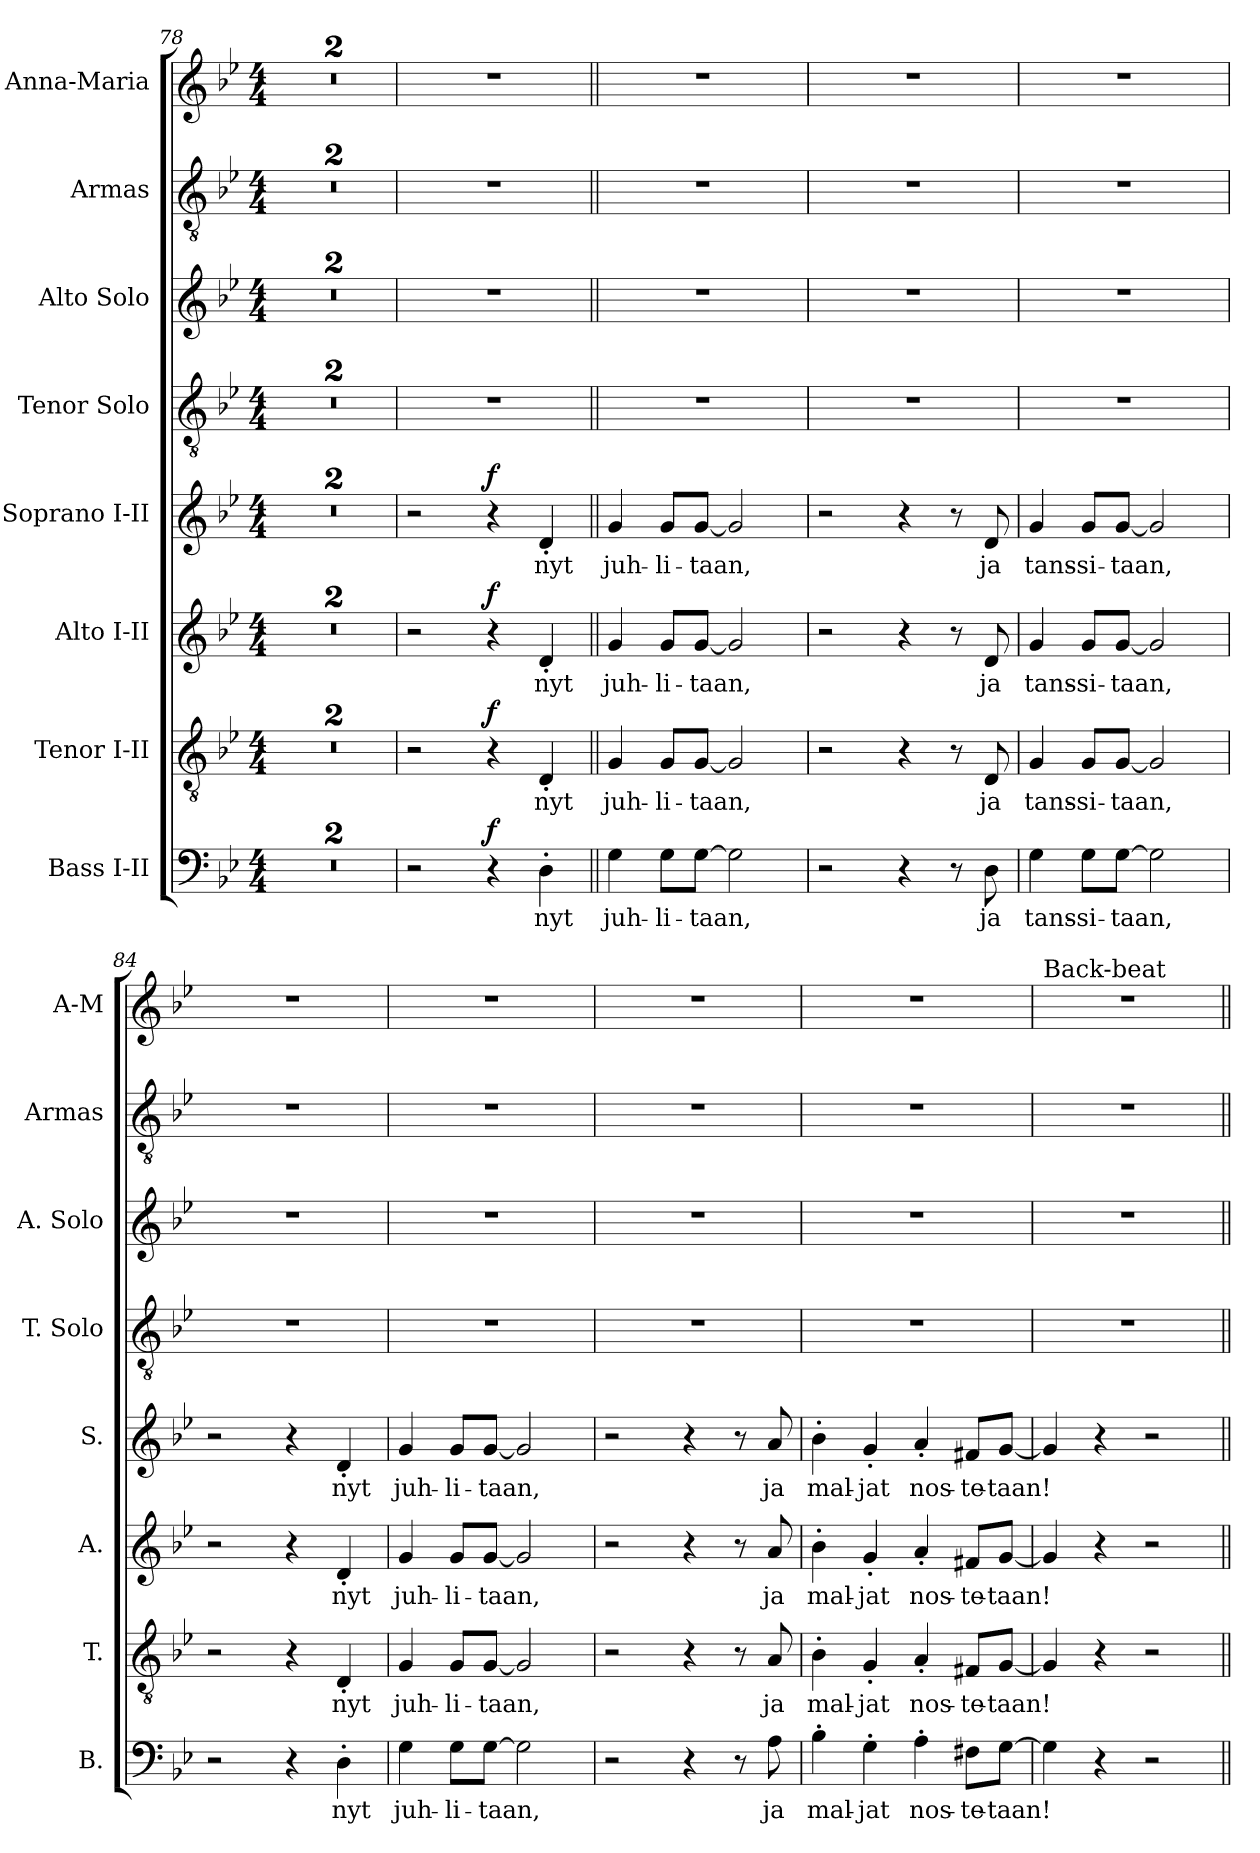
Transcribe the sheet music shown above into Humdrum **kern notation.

**kern	**text	**dynam	**kern	**text	**dynam	**kern	**text	**dynam	**kern	**text	**dynam	**kern	**kern	**kern	**kern
*part8	*part8	*part8	*part7	*part7	*part7	*part6	*part6	*part6	*part5	*part5	*part5	*part4	*part3	*part2	*part1
*staff8	*staff8	*staff8	*staff7	*staff7	*staff7	*staff6	*staff6	*staff6	*staff5	*staff5	*staff5	*staff4	*staff3	*staff2	*staff1
*I"Bass I-II	*	*	*I"Tenor I-II	*	*	*I"Alto I-II	*	*	*I"Soprano I-II	*	*	*I"Tenor Solo	*I"Alto Solo	*I"Armas	*I"Anna-Maria
*I'B.	*	*	*I'T.	*	*	*I'A.	*	*	*I'S.	*	*	*I'T. Solo	*I'A. Solo	*I'Armas	*I'A-M
*clefF4	*	*	*clefGv2	*	*	*clefG2	*	*	*clefG2	*	*	*clefGv2	*clefG2	*clefGv2	*clefG2
*	*	*	*ITrd7c12	*	*	*	*	*	*	*	*	*ITrd7c12	*	*ITrd7c12	*
*k[b-e-]	*	*	*k[b-e-]	*	*	*k[b-e-]	*	*	*k[b-e-]	*	*	*k[b-e-]	*k[b-e-]	*k[b-e-]	*k[b-e-]
*B-:	*	*	*B-:	*	*	*B-:	*	*	*B-:	*	*	*B-:	*B-:	*B-:	*B-:
*M4/4	*	*	*M4/4	*	*	*M4/4	*	*	*M4/4	*	*	*M4/4	*M4/4	*M4/4	*M4/4
=78	=78	=78	=78	=78	=78	=78	=78	=78	=78	=78	=78	=78	=78	=78	=78
1r	.	.	1r	.	.	1r	.	.	1r	.	.	1r	1r	1r	1r
=79	=79	=79	=79	=79	=79	=79	=79	=79	=79	=79	=79	=79	=79	=79	=79
1r	.	.	1r	.	.	1r	.	.	1r	.	.	1r	1r	1r	1r
!!LO:PB:g=z
=80	=80	=80	=80	=80	=80	=80	=80	=80	=80	=80	=80	=80	=80	=80	=80
2r	.	.	2r	.	.	2r	.	.	2r	.	.	1r	1r	1r	1r
4r	.	f	4r	.	f	4r	.	f	4r	.	f	.	.	.	.
!	!LO:LY:b:color=#000000	!	!	!	!	!	!	!	!	!	!	!	!	!	!
!	!	!	!	!LO:LY:b:color=#000000	!	!	!	!	!	!	!	!	!	!	!
!	!	!	!	!	!	!	!LO:LY:b:color=#000000	!	!	!	!	!	!	!	!
!	!	!	!	!	!	!	!	!	!	!LO:LY:b:color=#000000	!	!	!	!	!
4D'i\	nyt	.	4DD'i/	nyt	.	4d'i/	nyt	.	4d'i/	nyt	.	.	.	.	.
=81||	=81||	=81||	=81||	=81||	=81||	=81||	=81||	=81||	=81||	=81||	=81||	=81||	=81||	=81||	=81||
!	!LO:LY:b:color=#000000	!	!	!	!	!	!	!	!	!	!	!	!	!	!
!	!	!	!	!LO:LY:b:color=#000000	!	!	!	!	!	!	!	!	!	!	!
!	!	!	!	!	!	!	!LO:LY:b:color=#000000	!	!	!	!	!	!	!	!
!	!	!	!	!	!	!	!	!	!	!LO:LY:b:color=#000000	!	!	!	!	!
4Gi\	juh-	.	4GGi/	juh-	.	4gi/	juh-	.	4gi/	juh-	.	1r	1r	1r	1r
!	!LO:LY:b:color=#000000	!	!	!	!	!	!	!	!	!	!	!	!	!	!
!	!	!	!	!LO:LY:b:color=#000000	!	!	!	!	!	!	!	!	!	!	!
!	!	!	!	!	!	!	!LO:LY:b:color=#000000	!	!	!	!	!	!	!	!
!	!	!	!	!	!	!	!	!	!	!LO:LY:b:color=#000000	!	!	!	!	!
8Gi\L	-li-	.	8GGi/L	-li-	.	8gi/L	-li-	.	8gi/L	-li-	.	.	.	.	.
!	!LO:LY:b:color=#000000	!	!	!	!	!	!	!	!	!	!	!	!	!	!
!	!	!	!	!LO:LY:b:color=#000000	!	!	!	!	!	!	!	!	!	!	!
!	!	!	!	!	!	!	!LO:LY:b:color=#000000	!	!	!	!	!	!	!	!
!	!	!	!	!	!	!	!	!	!	!LO:LY:b:color=#000000	!	!	!	!	!
[>8Gi\J	-taan,	.	[<8GGi/J	-taan,	.	[<8gi/J	-taan,	.	[<8gi/J	-taan,	.	.	.	.	.
2Gi\]	.	.	2GGi/]	.	.	2gi/]	.	.	2gi/]	.	.	.	.	.	.
=82	=82	=82	=82	=82	=82	=82	=82	=82	=82	=82	=82	=82	=82	=82	=82
2r	.	.	2r	.	.	2r	.	.	2r	.	.	1r	1r	1r	1r
4r	.	.	4r	.	.	4r	.	.	4r	.	.	.	.	.	.
8r	.	.	8r	.	.	8r	.	.	8r	.	.	.	.	.	.
!	!LO:LY:b:color=#000000	!	!	!	!	!	!	!	!	!	!	!	!	!	!
!	!	!	!	!LO:LY:b:color=#000000	!	!	!	!	!	!	!	!	!	!	!
!	!	!	!	!	!	!	!LO:LY:b:color=#000000	!	!	!	!	!	!	!	!
!	!	!	!	!	!	!	!	!	!	!LO:LY:b:color=#000000	!	!	!	!	!
8Di\	ja	.	8DDi/	ja	.	8di/	ja	.	8di/	ja	.	.	.	.	.
=83	=83	=83	=83	=83	=83	=83	=83	=83	=83	=83	=83	=83	=83	=83	=83
!	!LO:LY:b:color=#000000	!	!	!	!	!	!	!	!	!	!	!	!	!	!
!	!	!	!	!LO:LY:b:color=#000000	!	!	!	!	!	!	!	!	!	!	!
!	!	!	!	!	!	!	!LO:LY:b:color=#000000	!	!	!	!	!	!	!	!
!	!	!	!	!	!	!	!	!	!	!LO:LY:b:color=#000000	!	!	!	!	!
4Gi\	tans-	.	4GGi/	tans-	.	4gi/	tans-	.	4gi/	tans-	.	1r	1r	1r	1r
!	!LO:LY:b:color=#000000	!	!	!	!	!	!	!	!	!	!	!	!	!	!
!	!	!	!	!LO:LY:b:color=#000000	!	!	!	!	!	!	!	!	!	!	!
!	!	!	!	!	!	!	!LO:LY:b:color=#000000	!	!	!	!	!	!	!	!
!	!	!	!	!	!	!	!	!	!	!LO:LY:b:color=#000000	!	!	!	!	!
8Gi\L	-si-	.	8GGi/L	-si-	.	8gi/L	-si-	.	8gi/L	-si-	.	.	.	.	.
!	!LO:LY:b:color=#000000	!	!	!	!	!	!	!	!	!	!	!	!	!	!
!	!	!	!	!LO:LY:b:color=#000000	!	!	!	!	!	!	!	!	!	!	!
!	!	!	!	!	!	!	!LO:LY:b:color=#000000	!	!	!	!	!	!	!	!
!	!	!	!	!	!	!	!	!	!	!LO:LY:b:color=#000000	!	!	!	!	!
[>8Gi\J	-taan,	.	[<8GGi/J	-taan,	.	[<8gi/J	-taan,	.	[<8gi/J	-taan,	.	.	.	.	.
2Gi\]	.	.	2GGi/]	.	.	2gi/]	.	.	2gi/]	.	.	.	.	.	.
=84	=84	=84	=84	=84	=84	=84	=84	=84	=84	=84	=84	=84	=84	=84	=84
2r	.	.	2r	.	.	2r	.	.	2r	.	.	1r	1r	1r	1r
4r	.	.	4r	.	.	4r	.	.	4r	.	.	.	.	.	.
!	!LO:LY:b:color=#000000	!	!	!	!	!	!	!	!	!	!	!	!	!	!
!	!	!	!	!LO:LY:b:color=#000000	!	!	!	!	!	!	!	!	!	!	!
!	!	!	!	!	!	!	!LO:LY:b:color=#000000	!	!	!	!	!	!	!	!
!	!	!	!	!	!	!	!	!	!	!LO:LY:b:color=#000000	!	!	!	!	!
4D'i\	nyt	.	4DD'i/	nyt	.	4d'i/	nyt	.	4d'i/	nyt	.	.	.	.	.
=85	=85	=85	=85	=85	=85	=85	=85	=85	=85	=85	=85	=85	=85	=85	=85
!	!LO:LY:b:color=#000000	!	!	!	!	!	!	!	!	!	!	!	!	!	!
!	!	!	!	!LO:LY:b:color=#000000	!	!	!	!	!	!	!	!	!	!	!
!	!	!	!	!	!	!	!LO:LY:b:color=#000000	!	!	!	!	!	!	!	!
!	!	!	!	!	!	!	!	!	!	!LO:LY:b:color=#000000	!	!	!	!	!
4Gi\	juh-	.	4GGi/	juh-	.	4gi/	juh-	.	4gi/	juh-	.	1r	1r	1r	1r
!	!LO:LY:b:color=#000000	!	!	!	!	!	!	!	!	!	!	!	!	!	!
!	!	!	!	!LO:LY:b:color=#000000	!	!	!	!	!	!	!	!	!	!	!
!	!	!	!	!	!	!	!LO:LY:b:color=#000000	!	!	!	!	!	!	!	!
!	!	!	!	!	!	!	!	!	!	!LO:LY:b:color=#000000	!	!	!	!	!
8Gi\L	-li-	.	8GGi/L	-li-	.	8gi/L	-li-	.	8gi/L	-li-	.	.	.	.	.
!	!LO:LY:b:color=#000000	!	!	!	!	!	!	!	!	!	!	!	!	!	!
!	!	!	!	!LO:LY:b:color=#000000	!	!	!	!	!	!	!	!	!	!	!
!	!	!	!	!	!	!	!LO:LY:b:color=#000000	!	!	!	!	!	!	!	!
!	!	!	!	!	!	!	!	!	!	!LO:LY:b:color=#000000	!	!	!	!	!
[>8Gi\J	-taan,	.	[<8GGi/J	-taan,	.	[<8gi/J	-taan,	.	[<8gi/J	-taan,	.	.	.	.	.
2Gi\]	.	.	2GGi/]	.	.	2gi/]	.	.	2gi/]	.	.	.	.	.	.
=86	=86	=86	=86	=86	=86	=86	=86	=86	=86	=86	=86	=86	=86	=86	=86
2r	.	.	2r	.	.	2r	.	.	2r	.	.	1r	1r	1r	1r
4r	.	.	4r	.	.	4r	.	.	4r	.	.	.	.	.	.
8r	.	.	8r	.	.	8r	.	.	8r	.	.	.	.	.	.
!	!LO:LY:b:color=#000000	!	!	!	!	!	!	!	!	!	!	!	!	!	!
!	!	!	!	!LO:LY:b:color=#000000	!	!	!	!	!	!	!	!	!	!	!
!	!	!	!	!	!	!	!LO:LY:b:color=#000000	!	!	!	!	!	!	!	!
!	!	!	!	!	!	!	!	!	!	!LO:LY:b:color=#000000	!	!	!	!	!
8Ai\	ja	.	8AAi/	ja	.	8ai/	ja	.	8ai/	ja	.	.	.	.	.
=87	=87	=87	=87	=87	=87	=87	=87	=87	=87	=87	=87	=87	=87	=87	=87
!	!LO:LY:b:color=#000000	!	!	!	!	!	!	!	!	!	!	!	!	!	!
!	!	!	!	!LO:LY:b:color=#000000	!	!	!	!	!	!	!	!	!	!	!
!	!	!	!	!	!	!	!LO:LY:b:color=#000000	!	!	!	!	!	!	!	!
!	!	!	!	!	!	!	!	!	!	!LO:LY:b:color=#000000	!	!	!	!	!
4B-'i\	mal-	.	4BB-'i\	mal-	.	4b-'i\	mal-	.	4b-'i\	mal-	.	1r	1r	1r	1r
!	!LO:LY:b:color=#000000	!	!	!	!	!	!	!	!	!	!	!	!	!	!
!	!	!	!	!LO:LY:b:color=#000000	!	!	!	!	!	!	!	!	!	!	!
!	!	!	!	!	!	!	!LO:LY:b:color=#000000	!	!	!	!	!	!	!	!
!	!	!	!	!	!	!	!	!	!	!LO:LY:b:color=#000000	!	!	!	!	!
4G'i\	-jat	.	4GG'i/	-jat	.	4g'i/	-jat	.	4g'i/	-jat	.	.	.	.	.
!	!LO:LY:b:color=#000000	!	!	!	!	!	!	!	!	!	!	!	!	!	!
!	!	!	!	!LO:LY:b:color=#000000	!	!	!	!	!	!	!	!	!	!	!
!	!	!	!	!	!	!	!LO:LY:b:color=#000000	!	!	!	!	!	!	!	!
!	!	!	!	!	!	!	!	!	!	!LO:LY:b:color=#000000	!	!	!	!	!
4A'i\	nos-	.	4AA'i/	nos-	.	4a'i/	nos-	.	4a'i/	nos-	.	.	.	.	.
!	!LO:LY:b:color=#000000	!	!	!	!	!	!	!	!	!	!	!	!	!	!
!	!	!	!	!LO:LY:b:color=#000000	!	!	!	!	!	!	!	!	!	!	!
!	!	!	!	!	!	!	!LO:LY:b:color=#000000	!	!	!	!	!	!	!	!
!	!	!	!	!	!	!	!	!	!	!LO:LY:b:color=#000000	!	!	!	!	!
8F#Xi\L	-te-	.	8FF#Xi/L	-te-	.	8f#Xi/L	-te-	.	8f#Xi/L	-te-	.	.	.	.	.
!	!LO:LY:b:color=#000000	!	!	!	!	!	!	!	!	!	!	!	!	!	!
!	!	!	!	!LO:LY:b:color=#000000	!	!	!	!	!	!	!	!	!	!	!
!	!	!	!	!	!	!	!LO:LY:b:color=#000000	!	!	!	!	!	!	!	!
!	!	!	!	!	!	!	!	!	!	!LO:LY:b:color=#000000	!	!	!	!	!
[>8Gi\J	-taan!	.	[<8GGi/J	-taan!	.	[<8gi/J	-taan!	.	[<8gi/J	-taan!	.	.	.	.	.
=88	=88	=88	=88	=88	=88	=88	=88	=88	=88	=88	=88	=88	=88	=88	=88
!	!	!	!	!	!	!	!	!	!	!	!	!	!	!	!LO:TX:a:t=Back-beat
4Gi\]	.	.	4GGi/]	.	.	4gi/]	.	.	4gi/]	.	.	1r	1r	1r	1r
4r	.	.	4r	.	.	4r	.	.	4r	.	.	.	.	.	.
2r	.	.	2r	.	.	2r	.	.	2r	.	.	.	.	.	.
=||	=||	=||	=||	=||	=||	=||	=||	=||	=||	=||	=||	=||	=||	=||	=||
*-	*-	*-	*-	*-	*-	*-	*-	*-	*-	*-	*-	*-	*-	*-	*-
